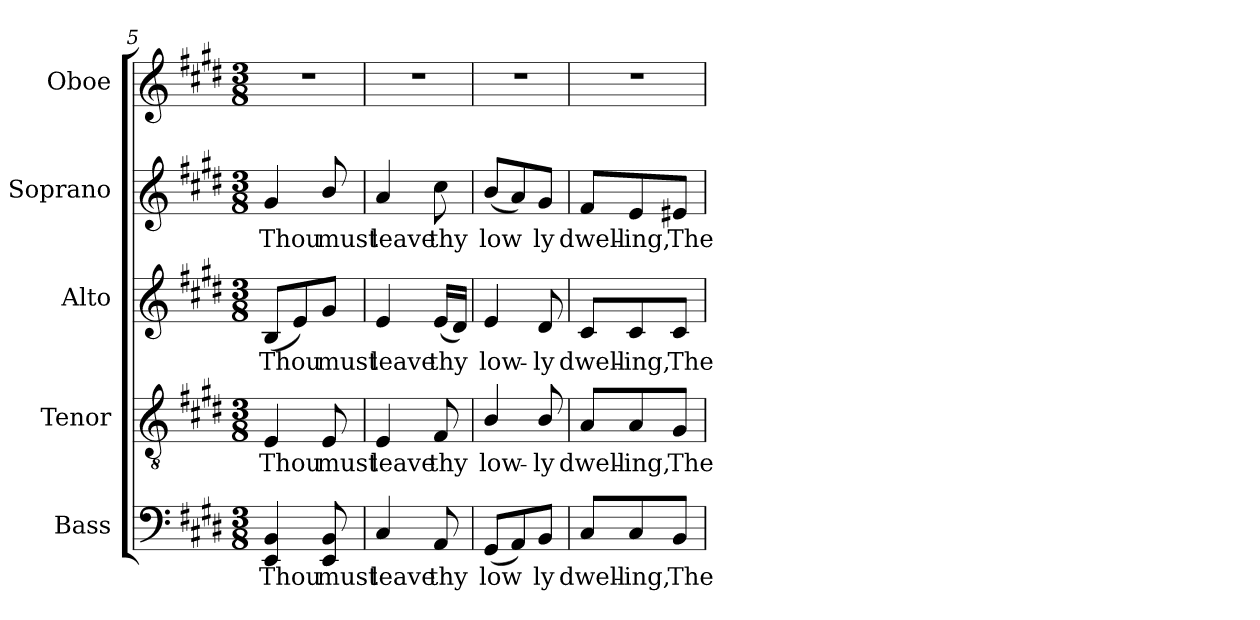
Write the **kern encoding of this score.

**kern	**text	**kern	**text	**kern	**text	**kern	**text	**kern
*part5	*part5	*part4	*part4	*part3	*part3	*part2	*part2	*part1
*staff5	*staff5	*staff4	*staff4	*staff3	*staff3	*staff2	*staff2	*staff1
*I"Bass	*	*I"Tenor	*	*I"Alto	*	*I"Soprano	*	*I"Oboe
*I'B	*	*I'T	*	*I'A	*	*I'S	*	*I'Ob.
*clefF4	*	*clefGv2	*	*clefG2	*	*clefG2	*	*clefG2
*k[f#c#g#d#]	*	*k[f#c#g#d#]	*	*k[f#c#g#d#]	*	*k[f#c#g#d#]	*	*k[f#c#g#d#]
*E:	*	*E:	*	*E:	*	*E:	*	*E:
*M3/8	*	*M3/8	*	*M3/8	*	*M3/8	*	*M3/8
=5	=5	=5	=5	=5	=5	=5	=5	=5
!	!LO:LY:b	!	!LO:LY:b	!	!LO:LY:b	!	!LO:LY:b	!
4EE/ 4BB/	Thou	4E/	Thou	(<8B/L	Thou	4g#/	Thou	4.r
.	.	.	.	8e/)	.	.	.	.
!	!LO:LY:b	!	!LO:LY:b	!	!LO:LY:b	!	!LO:LY:b	!
8EE/ 8BB/	must	8E/	must	8g#/J	must	8b/	must	.
=6	=6	=6	=6	=6	=6	=6	=6	=6
!	!LO:LY:b	!	!LO:LY:b	!	!LO:LY:b	!	!LO:LY:b	!
4C#/	leave	4E/	leave	4e/	leave	4a/	leave	4.r
!	!LO:LY:b	!	!LO:LY:b	!	!LO:LY:b	!	!LO:LY:b	!
8AA/	thy	8F#/	thy	(<16e/LL	thy	8cc#\	thy	.
.	.	.	.	16d#/JJ)	.	.	.	.
=7	=7	=7	=7	=7	=7	=7	=7	=7
!	!LO:LY:b	!	!LO:LY:b	!	!LO:LY:b	!	!LO:LY:b	!
(<8GG#/L	low­	4B/	low-	4e/	low-	(<8b/L	low­	4.r
8AA/)	.	.	.	.	.	8a/)	.	.
!	!LO:LY:b	!	!LO:LY:b	!	!LO:LY:b	!	!LO:LY:b	!
8BB/J	ly	8B/	-ly	8d#/	-ly	8g#/J	ly	.
=8	=8	=8	=8	=8	=8	=8	=8	=8
!	!LO:LY:b	!	!LO:LY:b	!	!LO:LY:b	!	!LO:LY:b	!
8C#/L	dwell-	8A/L	dwell-	8c#/L	dwell-	8f#/L	dwell-	4.r
!	!LO:LY:b	!	!LO:LY:b	!	!LO:LY:b	!	!LO:LY:b	!
8C#/	-ing,	8A/	-ing,	8c#/	-ing,	8e/	-ing,	.
!	!LO:LY:b	!	!LO:LY:b	!	!LO:LY:b	!	!LO:LY:b	!
8BB/J	The	8G#/J	The	8c#/J	The	8e#X/J	The	.
=	=	=	=	=	=	=	=	=
*-	*-	*-	*-	*-	*-	*-	*-	*-
